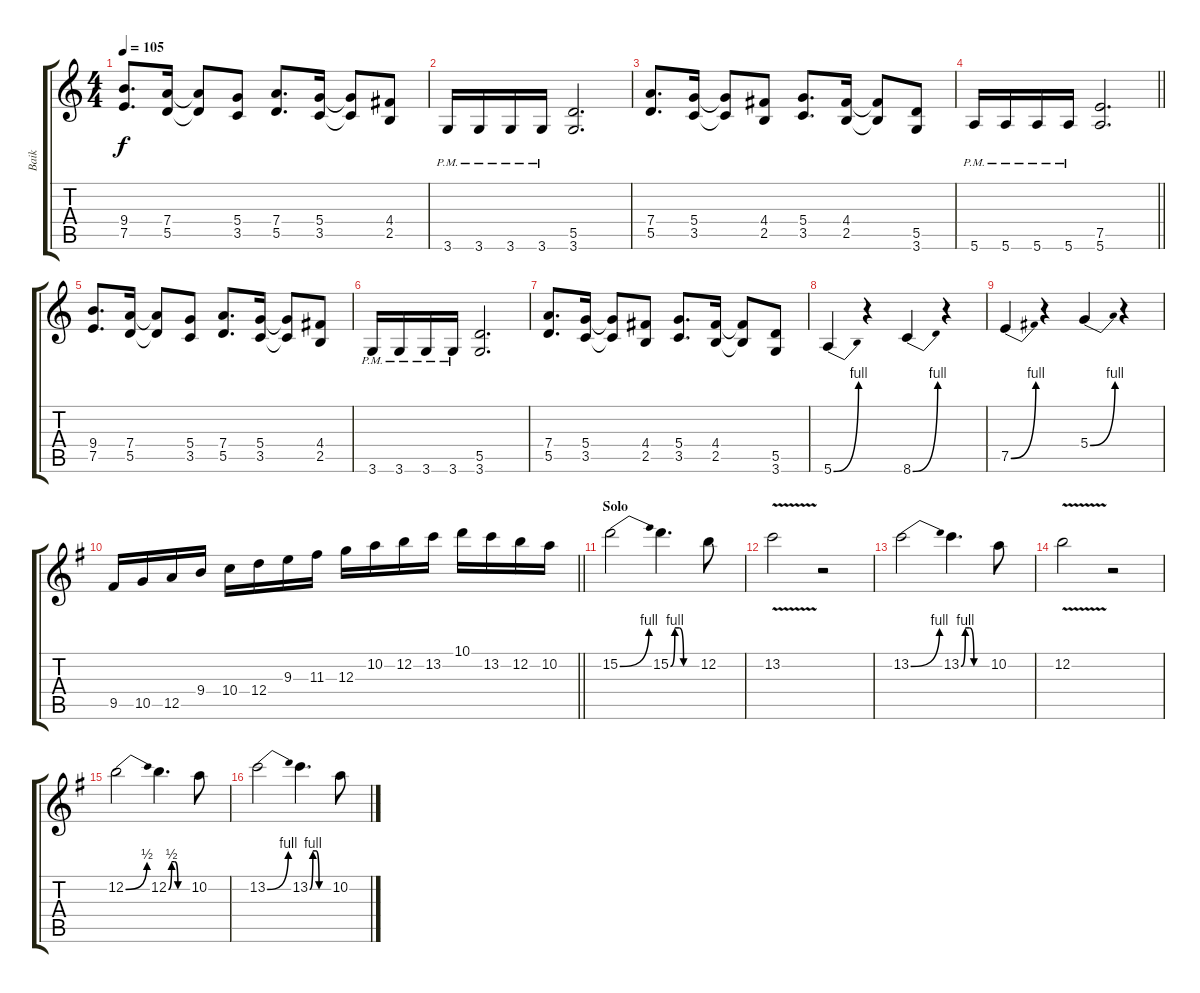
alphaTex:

\track ("Baik" "Baik") {instrument distortionguitar}
\staff {score tabs}
\tuning (E4 B3 G3 D3 A2 E2) {hide}
\ts (4 4)
\tempo 105
\clef g2
\ks aminor
(9.4 7.5).8{d dy f} (7.4 5.5).16 (7.4{t} 5.5{t}).8 (5.4 3.5).8 (7.4 5.5).8{d} (5.4 3.5).16 (5.4{t} 3.5{t}).8 (4.4 2.5).8 |
3.6{pm}.16 3.6{pm}.16 3.6{pm}.16 3.6{pm}.16 (5.5 3.6).2{d} |
(7.4 5.5).8{d} (5.4 3.5).16 (5.4{t} 3.5{t}).8 (4.4 2.5).8 (5.4 3.5).8{d} (4.4 2.5).16 (4.4{t} 2.5{t}).8 (5.5 3.6).8 |
\barLineRight lightlight
5.6{pm}.16 5.6{pm}.16 5.6{pm}.16 5.6{pm}.16 (7.5 5.6).2{d} |
(9.4 7.5).8{d} (7.4 5.5).16 (7.4{t} 5.5{t}).8 (5.4 3.5).8 (7.4 5.5).8{d} (5.4 3.5).16 (5.4{t} 3.5{t}).8 (4.4 2.5).8 |
3.6{pm}.16 3.6{pm}.16 3.6{pm}.16 3.6{pm}.16 (5.5 3.6).2{d} |
(7.4 5.5).8{d} (5.4 3.5).16 (5.4{t} 3.5{t}).8 (4.4 2.5).8 (5.4 3.5).8{d} (4.4 2.5).16 (4.4{t} 2.5{t}).8 (5.5 3.6).8 |
5.6{be (bend 0 0 60 4)}.4 r.4 8.6{be (bend 0 0 60 4)}.4 r.4 |
7.5{be (bend 0 0 60 4)}.4 r.4 5.4{be (bend 0 0 60 4)}.4 r.4 |
\barLineRight lightlight
\ks eminor
9.5.16 10.5.16 12.5.16 9.4.16 10.4.16 12.4.16 9.3.16 11.3.16 12.3.16 10.2.16 12.2.16 13.2.16 10.1.16 13.2.16 12.2.16 10.2.16 |
\section ("" "Solo")
15.2{be (bend 0 0 60 4)}.2 15.2{be (custom 0 0 10 4 20 4 30 0 60 0)}.4{d} 12.2.8 |
13.2{v}.2 r.2 |
13.2{be (bend 0 0 60 4)}.2 13.2{be (custom 0 0 10 4 20 4 30 0 60 0)}.4{d} 10.2.8 |
12.2{v}.2 r.2 |
12.2{be (bend 0 0 60 2)}.2 12.2{be (custom 0 0 10 2 20 2 30 0 60 0)}.4{d} 10.2.8 |
13.2{be (bend 0 0 60 4)}.2 13.2{be (custom 0 0 10 4 20 4 30 0 60 0)}.4{d} 10.2.8
